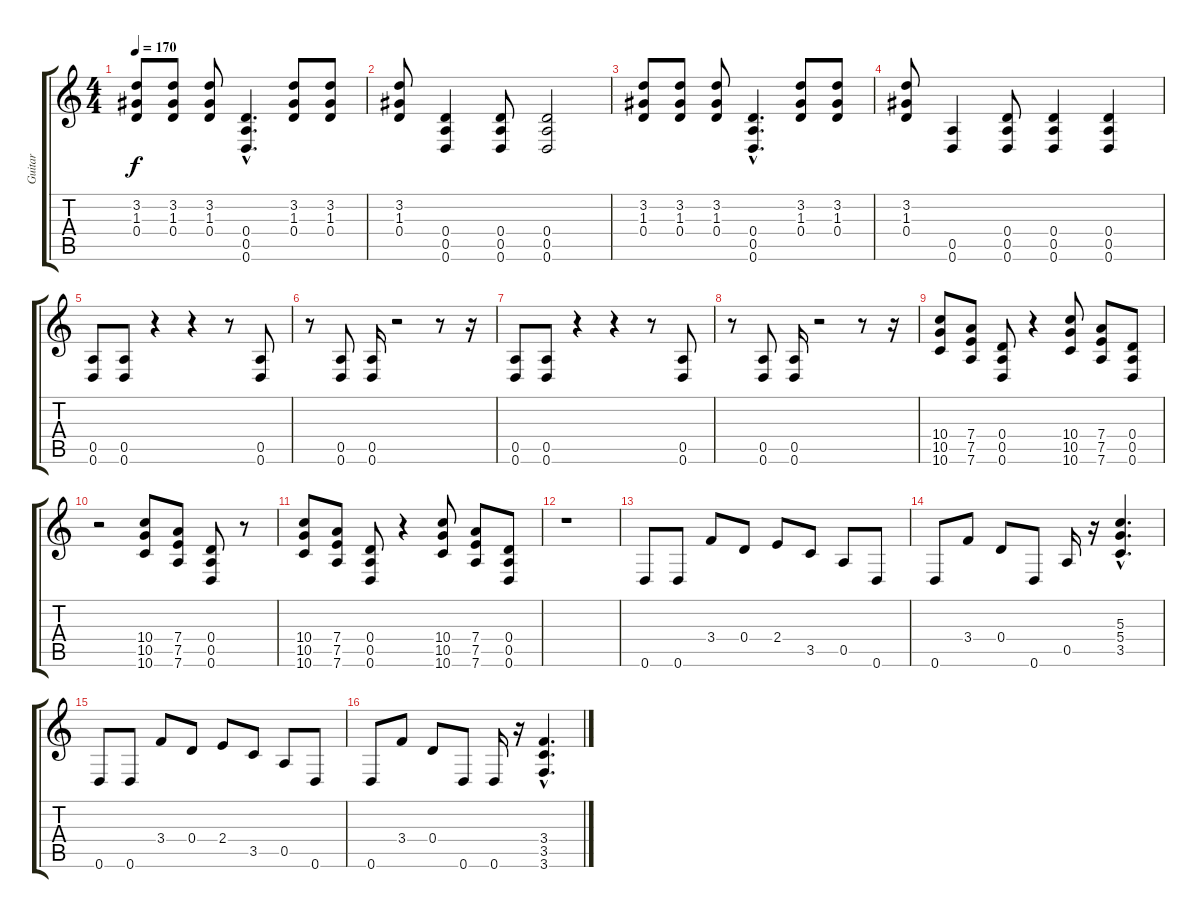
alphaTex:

\track ("Guitar" "Guitar") {instrument overdrivenguitar}
\staff {score tabs}
\tuning (E4 B3 G3 D3 A2 D2) {hide}
\ts (4 4)
\tempo 170
\clef g2
\ks c
(3.2 1.3 0.4).8{dy f} (3.2 1.3 0.4).8 (3.2 1.3 0.4).8 (0.4{hac} 0.5{hac} 0.6{hac}).4{d} (3.2 1.3 0.4).8 (3.2 1.3 0.4).8 |
(3.2 1.3 0.4).8 (0.4 0.5 0.6).4 (0.4 0.5 0.6).8 (0.4 0.5 0.6).2 |
(3.2 1.3 0.4).8 (3.2 1.3 0.4).8 (3.2 1.3 0.4).8 (0.4{hac} 0.5{hac} 0.6{hac}).4{d} (3.2 1.3 0.4).8 (3.2 1.3 0.4).8 |
(3.2 1.3 0.4).8 (0.5 0.6).4 (0.4 0.5 0.6).8 (0.4 0.5 0.6).4 (0.4 0.5 0.6).4 |
(0.5 0.6).8 (0.5 0.6).8 r.4 r.4 r.8 (0.5 0.6).8 |
r.8 (0.5 0.6).8 (0.5 0.6).16 r.2 r.8 r.16 |
(0.5 0.6).8 (0.5 0.6).8 r.4 r.4 r.8 (0.5 0.6).8 |
r.8 (0.5 0.6).8 (0.5 0.6).16 r.2 r.8 r.16 |
(10.4 10.5 10.6).8 (7.4 7.5 7.6).8 (0.4 0.5 0.6).8 r.4 (10.4 10.5 10.6).8 (7.4 7.5 7.6).8 (0.4 0.5 0.6).8 |
r.2 (10.4 10.5 10.6).8 (7.4 7.5 7.6).8 (0.4 0.5 0.6).8 r.8 |
(10.4 10.5 10.6).8 (7.4 7.5 7.6).8 (0.4 0.5 0.6).8 r.4 (10.4 10.5 10.6).8 (7.4 7.5 7.6).8 (0.4 0.5 0.6).8 |
r.1 |
0.6.8 0.6.8 3.4.8 0.4.8 2.4.8 3.5.8 0.5.8 0.6.8 |
0.6.8 3.4.8 0.4.8 0.6.8 0.5.16 r.16 (5.3{hac} 5.4{hac} 3.5{hac}).4{d} |
0.6.8 0.6.8 3.4.8 0.4.8 2.4.8 3.5.8 0.5.8 0.6.8 |
0.6.8 3.4.8 0.4.8 0.6.8 0.6.16 r.16 (3.4{hac} 3.5{hac} 3.6{hac}).4{d}
